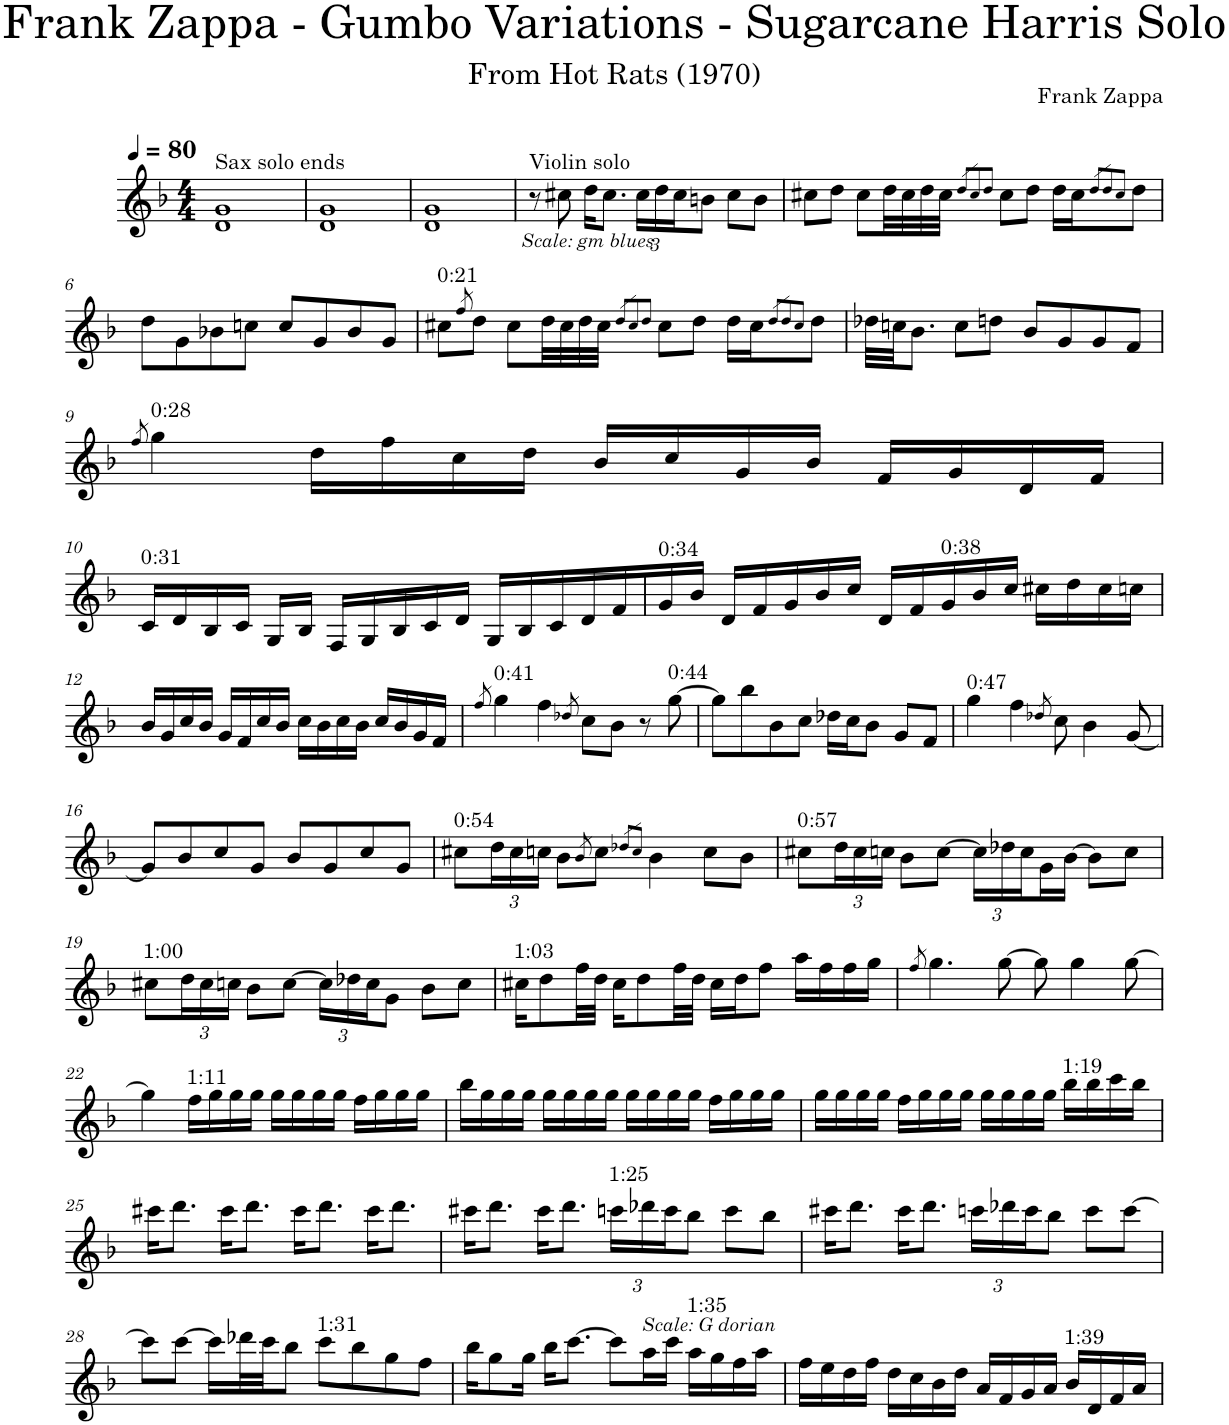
**kern
*part1
*staff1
*I"Piano
*I'Pno.
*clefG2
*k[b-]
*M4/4
*MM80
=1
!LO:TX:a:t=Sax solo ends
1d 1g
=2
1d 1g
=3
1d 1g
=4
!LO:TX:a:t=Violin solo
!LO:TX:b:i:t=Scale&colon; gm blues
8r
8cc#X\
16dd\KL
8.cc#\J
*Xbrackettup
24cc#\LL
24dd\
24cc#\J
8bn\J
8cc#\L
8b\J
=5
8cc#X\L
8dd\J
8cc#\L
32dd\LL
32cc#\
32dd\
32cc#\JJJ
8qdd/L
8qcc#/
8qdd/J
8cc#\L
8dd\J
16dd\LL
16cc#\J
8qdd/L
8qdd/
8qcc#/J
8dd\J
!!LO:LB:g=z
=6
8dd\L
8g\
8b-X\
8ccn\J
8cc/L
8g/
8b-/
8g/J
=7
!LO:TX:a:t=0&colon;21
8cc#X\L
8qff/
8dd\J
8cc#\L
32dd\LL
32cc#\
32dd\
32cc#\JJJ
8qdd/L
8qcc#/
8qdd/J
8cc#\L
8dd\J
16dd\LL
16cc#\J
8qdd/L
8qdd/
8qcc#/J
8dd\J
=8
32dd-X\LLL
32ccn\JJ
8.b-\J
8cc\L
8ddn\J
8b-/L
8g/
8g/
8f/J
!!LO:LB:g=z
=9
8qff/
!LO:TX:a:t=0&colon;28
4gg\
16dd\LL
16ff\
16cc\
16dd\JJ
16b-/LL
16cc/
16g/
16b-/JJ
16f/LL
16g/
16d/
16f/JJ
!!LO:LB:g=z
=10
!LO:TX:a:t=0&colon;31
16c/LL
16d/
16B-/
16c/JJ
16G/LL
16B-/JJ
16F/LL
16G/
16B-/
16c/
16d/JJ
16G/LL
16B-/
16c/
16d/
16f/
=11
!LO:TX:a:t=0&colon;34
16g/
16b-/JJ
16d/LL
16f/
16g/
16b-/
16cc/JJ
16d/LL
16f/
!LO:TX:a:t=0&colon;38
16g/
16b-/
16cc/JJ
16cc#X\LL
16dd\
16cc#\
16ccn\JJ
!!LO:LB:g=z
=12
16b-/LL
16g/
16cc/
16b-/JJ
16g/LL
16f/
16cc/
16b-/JJ
16cc\LL
16b-\
16cc\
16b-\JJ
16cc/LL
16b-/
16g/
16f/JJ
=13
8qff/
!LO:TX:a:t=0&colon;41
4gg\
4ff\
8qdd-X/
8cc\L
8b-\J
8r
!LO:TX:a:t=0&colon;44
[8gg\
=14
8gg\L]
8bb-\
8b-\
8cc\J
16dd-X\LL
16cc\J
8b-\J
8g/L
8f/J
=15
!LO:TX:a:t=0&colon;47
4gg\
4ff\
8qdd-X/
8cc\
4b-\
[8g/
!!LO:LB:g=z
=16
8g/L]
8b-/
8cc/
8g/J
8b-/L
8g/
8cc/
8g/J
=17
!LO:TX:a:t=0&colon;54
8cc#X\L
24dd\L
24cc#\
24ccn\JJ
8b-\L
8qb-/
8cc\J
8qdd-X/L
8qcc/J
4b-\
8cc\L
8b-\J
=18
!LO:TX:a:t=0&colon;57
8cc#X\L
24dd\L
24cc#\
24ccn\JJ
8b-\L
[8cc\J
24cc\LL]
24dd-X\
24cc\
16g\
[16b-\JJ
8b-\L]
8cc\J
!!LO:LB:g=z
=19
!LO:TX:a:t=1&colon;00
8cc#X\L
24dd\L
24cc#\
24ccn\JJ
8b-\L
[8cc\J
24cc\LL]
24dd-X\
24cc\J
8g\J
8b-\L
8cc\J
=20
!LO:TX:a:t=1&colon;03
16cc#X\KL
8dd\
32ff\LL
32dd\JJJ
16cc#\KL
8dd\
32ff\LL
32dd\JJJ
16cc#\LL
16dd\J
8ff\J
16aa\LL
16ff\
16ff\
16gg\JJ
=21
8qff/
4.gg\
[8gg\
8gg\]
4gg\
[8gg\
!!LO:LB:g=z
=22
4gg\]
!LO:TX:a:t=1&colon;11
16ff\LL
16gg\
16gg\
16gg\JJ
16gg\LL
16gg\
16gg\
16gg\JJ
16ff\LL
16gg\
16gg\
16gg\JJ
=23
16bb-\LL
16gg\
16gg\
16gg\JJ
16gg\LL
16gg\
16gg\
16gg\JJ
16gg\LL
16gg\
16gg\
16gg\JJ
16ff\LL
16gg\
16gg\
16gg\JJ
=24
16gg\LL
16gg\
16gg\
16gg\JJ
16ff\LL
16gg\
16gg\
16gg\JJ
16gg\LL
16gg\
16gg\
16gg\JJ
!LO:TX:a:t=1&colon;19
16bb-\LL
16bb-\
16ccc\
16bb-\JJ
!!LO:LB:g=z
=25
16ccc#X\KL
8.ddd\J
16ccc#\KL
8.ddd\J
16ccc#\KL
8.ddd\J
16ccc#\KL
8.ddd\J
=26
16ccc#X\KL
8.ddd\J
16ccc#\KL
8.ddd\J
!LO:TX:a:t=1&colon;25
24cccn\LL
24ddd-X\
24ccc\J
8bb-\J
8ccc\L
8bb-\J
=27
16ccc#X\KL
8.ddd\J
16ccc#\KL
8.ddd\J
24cccn\LL
24ddd-X\
24ccc\J
8bb-\J
8ccc\L
[8ccc\J
!!LO:LB:g=z
=28
8ccc\L]
[8ccc\J
16ccc\LL]
32ddd-X\L
32ccc\JJ
8bb-\J
!LO:TX:a:t=1&colon;31
8ccc\L
8bb-\
8gg\
8ff\J
=29
16bb-\KL
8gg\
16gg\Jk
16bb-\KL
[8.ccc\J
8ccc\L]
!LO:TX:a:i:t=Scale&colon; G dorian
16aa\L
16ccc\JJ
!LO:TX:a:t=1&colon;35
16aa\LL
16gg\
16ff\
16aa\JJ
=30
16ff\LL
16ee\
16dd\
16ff\JJ
16dd\LL
16cc\
16b-\
16dd\JJ
16a/LL
16f/
16g/
16a/JJ
!LO:TX:a:t=1&colon;39
16b-/LL
16d/
16f/
16a/JJ
=
*-
